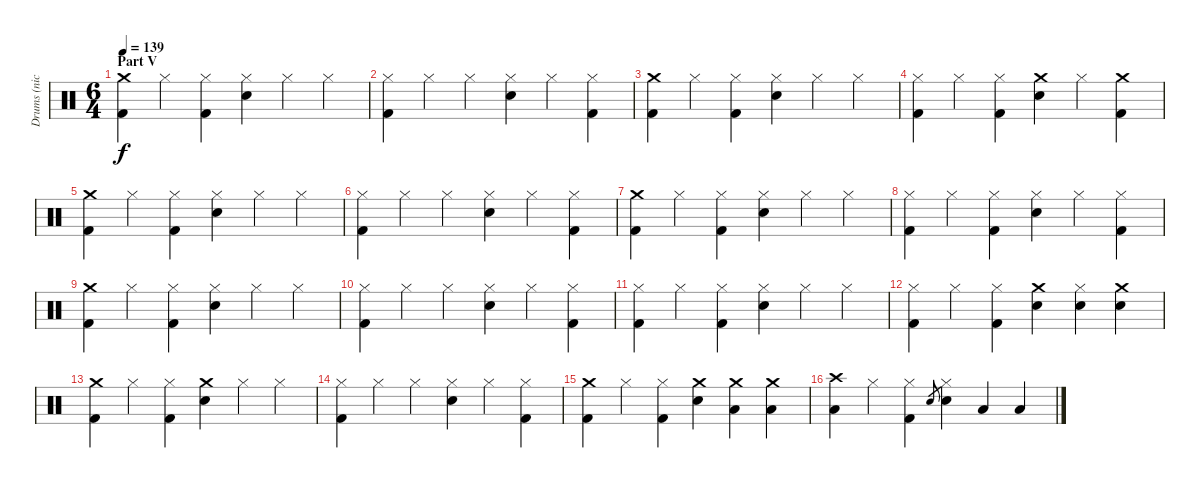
\track ("Drums (nick Mason)" "Drums (nic") {instrument percussion}
\staff {score}
\articulation defaults
\ts (6 4)
\section ("" "Part V")
\tempo 139
\clef neutral
\ks c
("Crash medium (hit)" "Kick (hit) 2").4{dy f} "Hi-Hat (closed)".4 ("Hi-Hat (closed)" "Kick (hit) 2").4 ("Hi-Hat (closed)" "Snare (hit) 2").4 "Hi-Hat (closed)".4 "Hi-Hat (closed)".4 |
("Hi-Hat (closed)" "Kick (hit) 2").4 "Hi-Hat (closed)".4 "Hi-Hat (closed)".4 ("Hi-Hat (closed)" "Snare (hit) 2").4 "Hi-Hat (closed)".4 ("Hi-Hat (closed)" "Kick (hit) 2").4 |
("Crash medium (hit)" "Kick (hit) 2").4 "Hi-Hat (closed)".4 ("Hi-Hat (closed)" "Kick (hit) 2").4 ("Hi-Hat (closed)" "Snare (hit) 2").4 "Hi-Hat (closed)".4 "Hi-Hat (closed)".4 |
("Hi-Hat (closed)" "Kick (hit) 2").4 "Hi-Hat (closed)".4 ("Hi-Hat (closed)" "Kick (hit) 2").4 ("Crash medium (hit)" "Snare (hit) 2").4 "Hi-Hat (closed)".4 ("Crash medium (hit)" "Kick (hit) 2").4 |
("Crash medium (hit)" "Kick (hit) 2").4 "Hi-Hat (closed)".4 ("Hi-Hat (closed)" "Kick (hit) 2").4 ("Hi-Hat (closed)" "Snare (hit) 2").4 "Hi-Hat (closed)".4 "Hi-Hat (closed)".4 |
("Hi-Hat (closed)" "Kick (hit) 2").4 "Hi-Hat (closed)".4 "Hi-Hat (closed)".4 ("Hi-Hat (closed)" "Snare (hit) 2").4 "Hi-Hat (closed)".4 ("Hi-Hat (closed)" "Kick (hit) 2").4 |
("Crash medium (hit)" "Kick (hit) 2").4 "Hi-Hat (closed)".4 ("Hi-Hat (closed)" "Kick (hit) 2").4 ("Hi-Hat (closed)" "Snare (hit) 2").4 "Hi-Hat (closed)".4 "Hi-Hat (closed)".4 |
("Hi-Hat (closed)" "Kick (hit) 2").4 "Hi-Hat (closed)".4 ("Hi-Hat (closed)" "Kick (hit) 2").4 ("Hi-Hat (closed)" "Snare (hit) 2").4 "Hi-Hat (closed)".4 ("Hi-Hat (closed)" "Kick (hit) 2").4 |
("Crash medium (hit)" "Kick (hit) 2").4 "Hi-Hat (closed)".4 ("Hi-Hat (closed)" "Kick (hit) 2").4 ("Hi-Hat (closed)" "Snare (hit) 2").4 "Hi-Hat (closed)".4 "Hi-Hat (closed)".4 |
("Hi-Hat (closed)" "Kick (hit) 2").4 "Hi-Hat (closed)".4 "Hi-Hat (closed)".4 ("Hi-Hat (closed)" "Snare (hit) 2").4 "Hi-Hat (closed)".4 ("Hi-Hat (closed)" "Kick (hit) 2").4 |
("Hi-Hat (closed)" "Kick (hit) 2").4 "Hi-Hat (closed)".4 ("Hi-Hat (closed)" "Kick (hit) 2").4 ("Hi-Hat (closed)" "Snare (hit) 2").4 "Hi-Hat (closed)".4 "Hi-Hat (closed)".4 |
("Hi-Hat (closed)" "Kick (hit) 2").4 "Hi-Hat (closed)".4 ("Hi-Hat (closed)" "Kick (hit) 2").4 ("Crash medium (hit)" "Snare (hit) 2").4 ("Hi-Hat (closed)" "Snare (hit) 2").4 ("Crash medium (hit)" "Snare (hit) 2").4 |
("Crash medium (hit)" "Kick (hit) 2").4 "Hi-Hat (closed)".4 ("Hi-Hat (closed)" "Kick (hit) 2").4 ("Crash medium (hit)" "Snare (hit) 2").4 "Hi-Hat (closed)".4 "Hi-Hat (closed)".4 |
("Hi-Hat (closed)" "Kick (hit) 2").4 "Hi-Hat (closed)".4 "Hi-Hat (closed)".4 ("Hi-Hat (closed)" "Snare (hit) 2").4 "Hi-Hat (closed)".4 ("Hi-Hat (closed)" "Kick (hit) 2").4 |
("Crash medium (hit)" "Kick (hit) 2").4 "Hi-Hat (closed)".4 ("Hi-Hat (closed)" "Kick (hit) 2").4 ("Crash medium (hit)" "Snare (hit) 2").4 ("Crash medium (hit)" "Low Tom (hit)").4 ("Crash medium (hit)" "Low Tom (hit)").4 |
("Crash high (hit)" "Low Tom (hit)").4 "Hi-Hat (closed)".4 ("Hi-Hat (closed)" "Kick (hit) 2").4 "Snare (hit) 2".8{gr} ("Hi-Hat (closed)" "Snare (hit) 2").4 "Low Tom (hit)".4 "Low Tom (hit)".4
